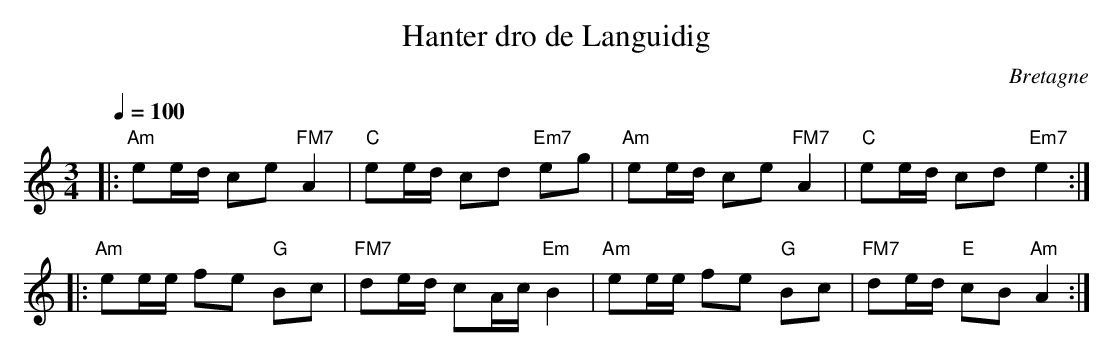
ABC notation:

X:1
T:Hanter dro de Languidig
O:Bretagne
M:3/4
L:1/8
Q:1/4=100
K:Am
|:"Am"ee/d/ ce "FM7"A2|"C"ee/d/ cd "Em7"eg|"Am"ee/d/ ce "FM7"A2|"C"ee/d/ cd "Em7"e2 :|
|:"Am"ee/e/ fe "G"Bc|"FM7"de/d/ cA/c/ "Em"B2|"Am"ee/e/ fe "G"Bc|"FM7"de/d/ "E"cB "Am"A2:|
